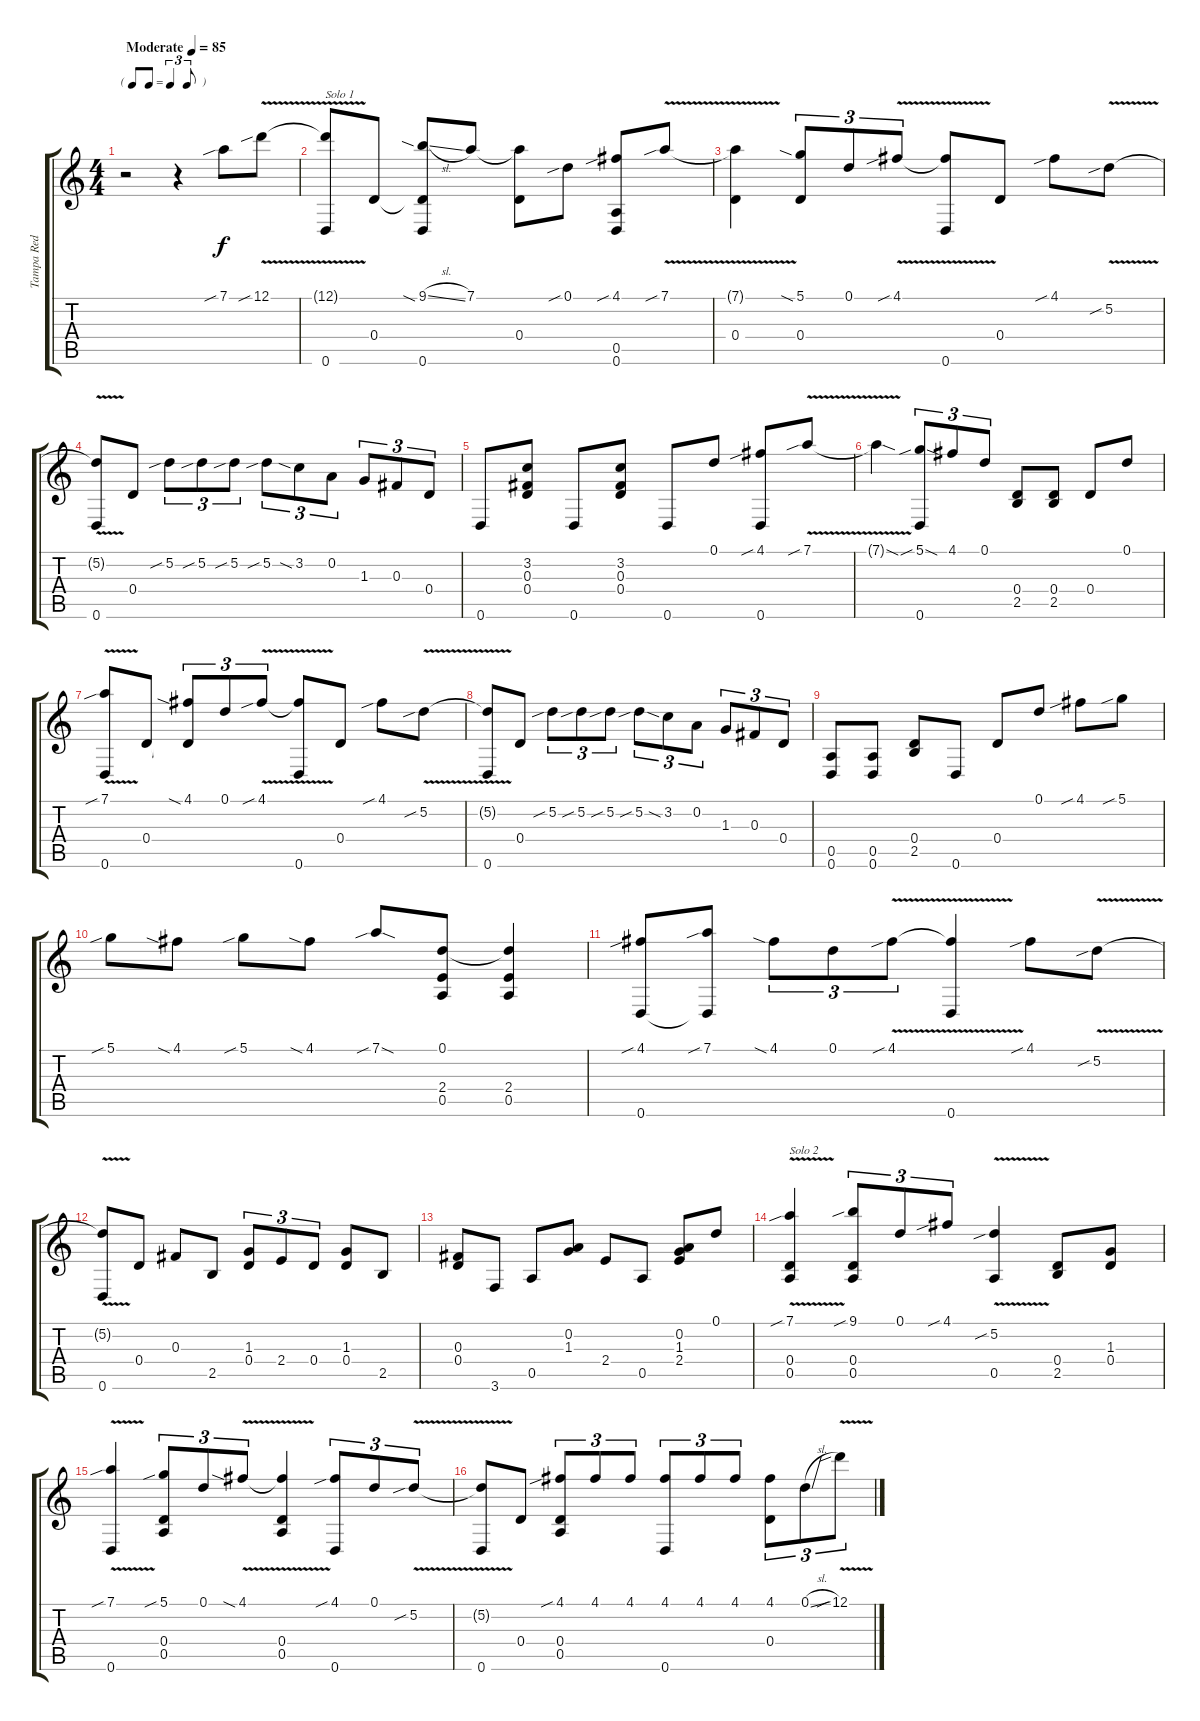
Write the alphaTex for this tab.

\track ("Tampa Red" "Tampa Red") {instrument acousticguitarnylon}
\staff {score tabs}
\tuning (D4 A3 Gb3 D3 A2 D2) {hide}
\ts (4 4)
\tf triplet8th
\tempo (85 "Moderate")
\clef g2
\ks c
r.2{dy f instrument acousticguitarnylon} r.4 7.1{sib}.8 12.1{v sib}.8 |
(12.1{t} 0.6).8{txt "Solo 1"} 0.4.8 (9.1{sia sl} 0.4{t} 0.6).8 7.1.8 (7.1{t} 0.4).8 0.1{sib}.8 (4.1{sib} 0.5 0.6).8 7.1{v sib}.8 |
(7.1{t} 0.4).4 (5.1{sia} 0.4).8{tu (3 2) beam Up} 0.1.8{tu (3 2) beam Up} 4.1{v sib}.8{tu (3 2) beam Up} (4.1{t} 0.6).8 0.4.8 4.1{sib}.8 5.2{v sib}.8 |
(5.2{t} 0.6).8 0.4.8 5.2{sib}.8{tu (3 2)} 5.2{sib}.8{tu (3 2)} 5.2{sib}.8{tu (3 2)} 5.2{sib}.8{tu (3 2)} 3.2{sia}.8{tu (3 2)} 0.2.8{tu (3 2)} 1.3.8{tu (3 2)} 0.3.8{tu (3 2)} 0.4.8{tu (3 2)} |
0.6.8 (3.2 0.3 0.4).8 0.6.8 (3.2 0.3 0.4).8 0.6.8 0.1.8 (4.1{sib} 0.6).8 7.1{v sib}.8 |
7.1{sod t}.4 (5.1{sib sod} 0.6).8{tu (3 2)} 4.1.8{tu (3 2)} 0.1.8{tu (3 2)} (0.4 2.5).8 (0.4 2.5).8 0.4.8 0.1.8 |
(7.1{v sib} 0.6).8 0.4.8 (4.1{sia} 0.4{t}).8{tu (3 2)} 0.1.8{tu (3 2)} 4.1{v sib}.8{tu (3 2)} (4.1{t} 0.6).8 0.4.8 4.1{sib}.8 5.2{v sib}.8 |
(5.2{t} 0.6).8 0.4.8 5.2{sib}.8{tu (3 2)} 5.2{sib}.8{tu (3 2)} 5.2{sib}.8{tu (3 2)} 5.2{sib}.8{tu (3 2)} 3.2{sia}.8{tu (3 2)} 0.2.8{tu (3 2)} 1.3.8{tu (3 2)} 0.3.8{tu (3 2)} 0.4.8{tu (3 2)} |
(0.5 0.6).8 (0.5 0.6).8 (0.4 2.5).8 0.6.8 0.4.8 0.1.8 4.1{sib}.8 5.1{sib}.8 |
5.1{sib}.8 4.1{sia}.8 5.1{sib}.8 4.1{sia}.8 7.1{sib sod}.8 (0.1 2.4 0.5).8 (0.1{t} 2.4 0.5).4 |
(4.1{sib} 0.6).8 (7.1{sib} 0.6{t}).8 4.1{sia}.8{tu (3 2)} 0.1.8{tu (3 2)} 4.1{v sib}.8{tu (3 2)} (4.1{t} 0.6).4 4.1{sib}.8 5.2{v sib}.8 |
(5.2{t} 0.6).8 0.4.8 0.3.8 2.5.8 (1.3 0.4).8{tu (3 2)} 2.4.8{tu (3 2)} 0.4.8{tu (3 2)} (1.3 0.4).8 2.5.8 |
(0.3 0.4).8 3.6.8 0.5.8 (0.2 1.3).8 2.4.8 0.5.8 (0.2 1.3 2.4).8 0.1.8 |
(7.1{v sib} 0.4 0.5).4{txt "Solo 2"} (9.1{sib} 0.4 0.5).8{tu (3 2)} 0.1.8{tu (3 2)} 4.1{sib}.8{tu (3 2)} (5.2{v sib} 0.5).4 (0.4 2.5).8 (1.3 0.4).8 |
(7.1{v sib} 0.6).4 (5.1{sib} 0.4 0.5).8{tu (3 2)} 0.1.8{tu (3 2)} 4.1{v sia}.8{tu (3 2)} (4.1{t} 0.4 0.5).4 (4.1{sib} 0.6).8{tu (3 2)} 0.1.8{tu (3 2)} 5.2{v sib}.8{tu (3 2)} |
(5.2{t} 0.6).8 0.4.8 (4.1{sib} 0.4 0.5).8{tu (3 2)} 4.1.8{tu (3 2)} 4.1.8{tu (3 2)} (4.1 0.6).8{tu (3 2)} 4.1.8{tu (3 2)} 4.1.8{tu (3 2)} (4.1 0.4).8{tu (3 2)} 0.1{sl}.8{tu (3 2)} 12.1{v sib}.8{tu (3 2)}
